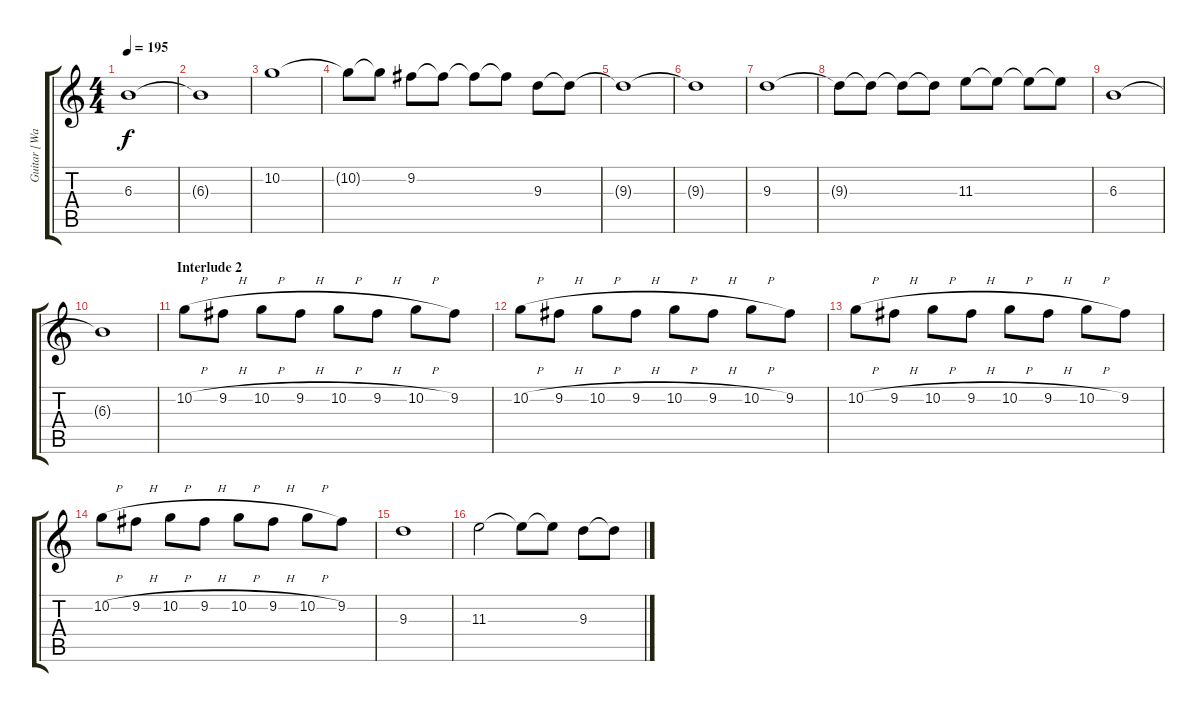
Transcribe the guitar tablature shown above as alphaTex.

\track ("Guitar [Wade Preston]" "Guitar [Wa") {instrument overdrivenguitar}
\staff {score tabs}
\tuning (D4 A3 F3 C3 G2 C2) {hide}
\ts (4 4)
\tempo 195
\clef g2
\ks c
6.3.1{dy f} |
6.3{t}.1 |
10.2.1 |
10.2{t}.8 10.2{t}.8 9.2.8 9.2{t}.8 9.2{t}.8 9.2{t}.8 9.3.8 9.3{t}.8 |
9.3{t}.1 |
9.3{t}.1 |
9.3.1 |
9.3{t}.8 9.3{t}.8 9.3{t}.8 9.3{t}.8 11.3.8 11.3{t}.8 11.3{t}.8 11.3{t}.8 |
6.3.1 |
6.3{t}.1 |
\section ("" "Interlude 2")
10.2{h}.8 9.2{h}.8 10.2{h}.8 9.2{h}.8 10.2{h}.8 9.2{h}.8 10.2{h}.8 9.2.8 |
10.2{h}.8 9.2{h}.8 10.2{h}.8 9.2{h}.8 10.2{h}.8 9.2{h}.8 10.2{h}.8 9.2.8 |
10.2{h}.8 9.2{h}.8 10.2{h}.8 9.2{h}.8 10.2{h}.8 9.2{h}.8 10.2{h}.8 9.2.8 |
10.2{h}.8 9.2{h}.8 10.2{h}.8 9.2{h}.8 10.2{h}.8 9.2{h}.8 10.2{h}.8 9.2.8 |
9.3.1 |
11.3.2 11.3{t}.8 11.3{t}.8 9.3.8 9.3{t}.8
